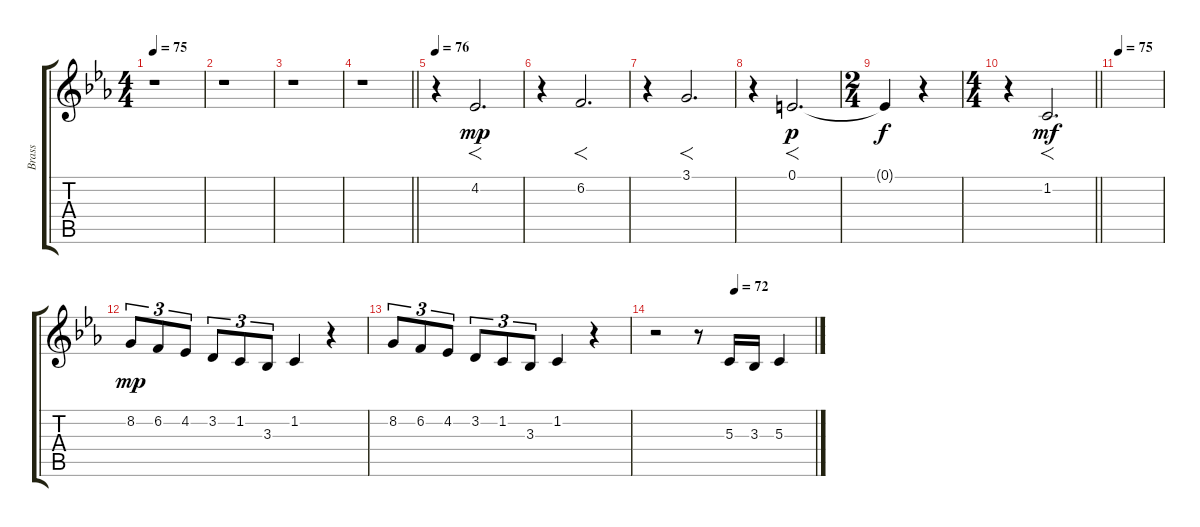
\track ("Brass" "Brass") {instrument trombone}
\staff {score tabs}
\tuning (E4 B3 G3 D3 A2 E2) {hide}
\ts (4 4)
\tempo 75
\clef g2
\ks cminor
r.1{dy p} |
r.1 |
r.1 |
\barLineRight lightlight
r.1 |
\tempo 76
r.4{balance 13 instrument trombone} 4.2.2{f d dy mp} |
r.4 6.2.2{f d} |
r.4 3.1.2{f d} |
r.4 0.1.2{f d dy p} |
\ts (2 4)
0.1{t}.4{dy f} r.4 |
\ts (4 4)
\barLineRight lightlight
r.4 1.2.2{f d dy mf} |
\tempo 75
|
8.2.8{tu (3 2) dy mp} 6.2.8{tu (3 2)} 4.2.8{tu (3 2)} 3.2.8{tu (3 2)} 1.2.8{tu (3 2)} 3.3.8{tu (3 2)} 1.2.4 r.4 |
8.2.8{tu (3 2)} 6.2.8{tu (3 2)} 4.2.8{tu (3 2)} 3.2.8{tu (3 2)} 1.2.8{tu (3 2)} 3.3.8{tu (3 2)} 1.2.4 r.4 |
\tempo (72 0.5)
r.2{volume 12} r.8 5.3.16 3.3.16 5.3.4
